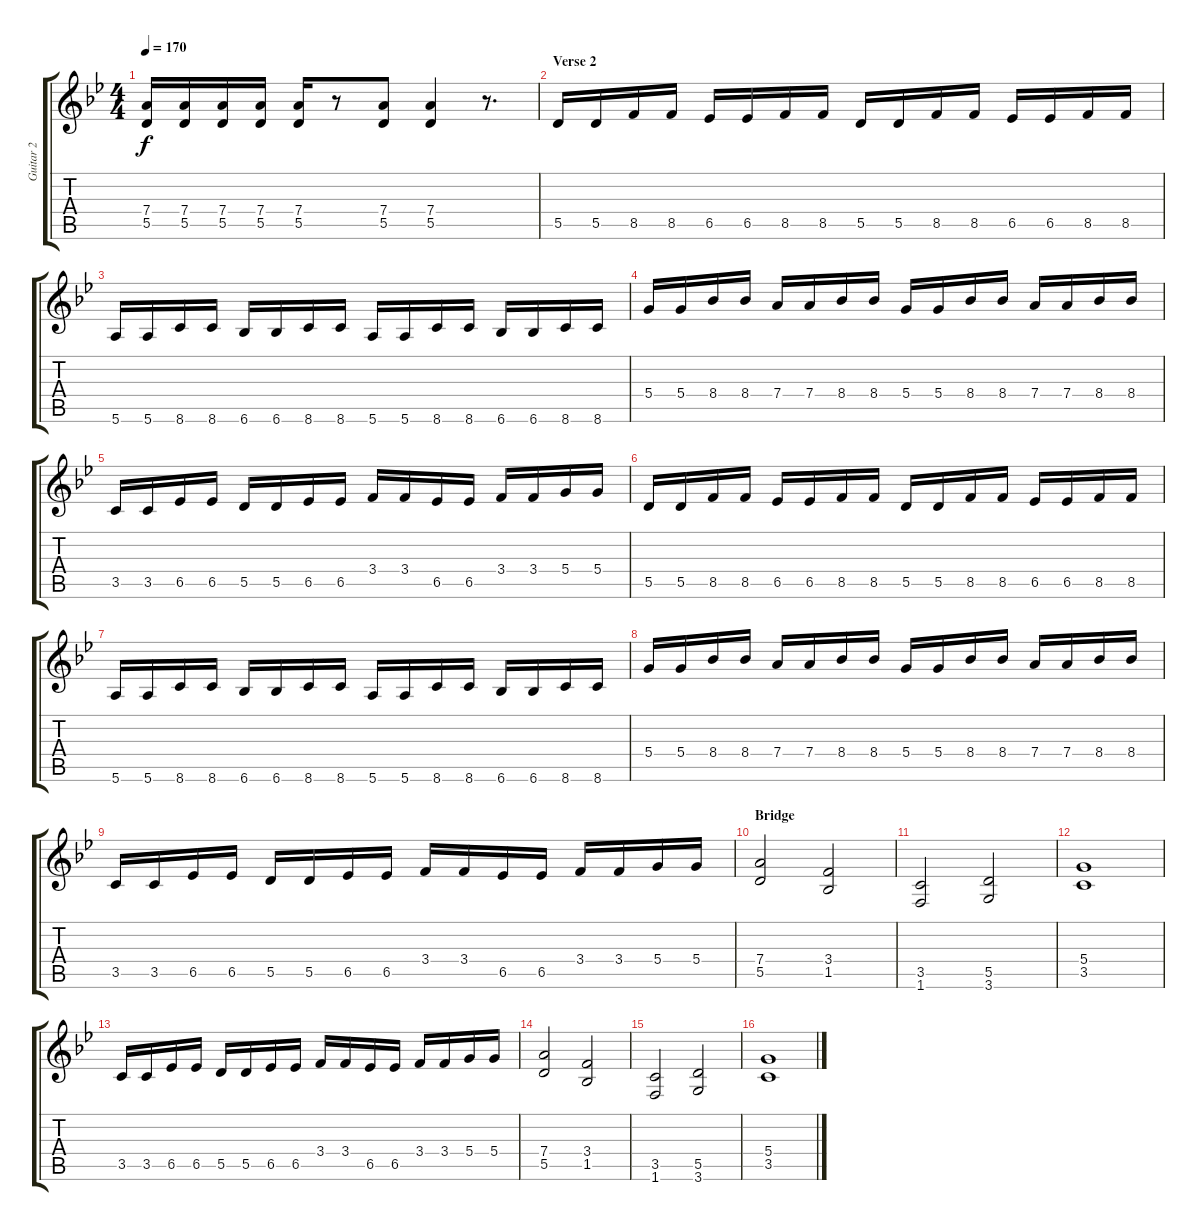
\track ("Guitar 2" "Guitar 2") {instrument overdrivenguitar}
\staff {score tabs}
\tuning (E4 B3 G3 D3 A2 E2) {hide}
\ts (4 4)
\tempo 170
\clef g2
\ks bb
(7.4 5.5).16{dy f} (7.4 5.5).16 (7.4 5.5).16 (7.4 5.5).16 (7.4 5.5).16 r.8 (7.4 5.5).8 (7.4 5.5).4 r.8{d} |
\section ("" "Verse 2")
5.5.16 5.5.16 8.5.16 8.5.16 6.5.16 6.5.16 8.5.16 8.5.16 5.5.16 5.5.16 8.5.16 8.5.16 6.5.16 6.5.16 8.5.16 8.5.16 |
5.6.16 5.6.16 8.6.16 8.6.16 6.6.16 6.6.16 8.6.16 8.6.16 5.6.16 5.6.16 8.6.16 8.6.16 6.6.16 6.6.16 8.6.16 8.6.16 |
5.4.16 5.4.16 8.4.16 8.4.16 7.4.16 7.4.16 8.4.16 8.4.16 5.4.16 5.4.16 8.4.16 8.4.16 7.4.16 7.4.16 8.4.16 8.4.16 |
3.5.16 3.5.16 6.5.16 6.5.16 5.5.16 5.5.16 6.5.16 6.5.16 3.4.16 3.4.16 6.5.16 6.5.16 3.4.16 3.4.16 5.4.16 5.4.16 |
5.5.16 5.5.16 8.5.16 8.5.16 6.5.16 6.5.16 8.5.16 8.5.16 5.5.16 5.5.16 8.5.16 8.5.16 6.5.16 6.5.16 8.5.16 8.5.16 |
5.6.16 5.6.16 8.6.16 8.6.16 6.6.16 6.6.16 8.6.16 8.6.16 5.6.16 5.6.16 8.6.16 8.6.16 6.6.16 6.6.16 8.6.16 8.6.16 |
5.4.16 5.4.16 8.4.16 8.4.16 7.4.16 7.4.16 8.4.16 8.4.16 5.4.16 5.4.16 8.4.16 8.4.16 7.4.16 7.4.16 8.4.16 8.4.16 |
3.5.16 3.5.16 6.5.16 6.5.16 5.5.16 5.5.16 6.5.16 6.5.16 3.4.16 3.4.16 6.5.16 6.5.16 3.4.16 3.4.16 5.4.16 5.4.16 |
\section ("" "Bridge")
(7.4 5.5).2 (3.4 1.5).2 |
(3.5 1.6).2 (5.5 3.6).2 |
(5.4 3.5).1 |
3.5.16 3.5.16 6.5.16 6.5.16 5.5.16 5.5.16 6.5.16 6.5.16 3.4.16 3.4.16 6.5.16 6.5.16 3.4.16 3.4.16 5.4.16 5.4.16 |
(7.4 5.5).2 (3.4 1.5).2 |
(3.5 1.6).2 (5.5 3.6).2 |
(5.4 3.5).1
